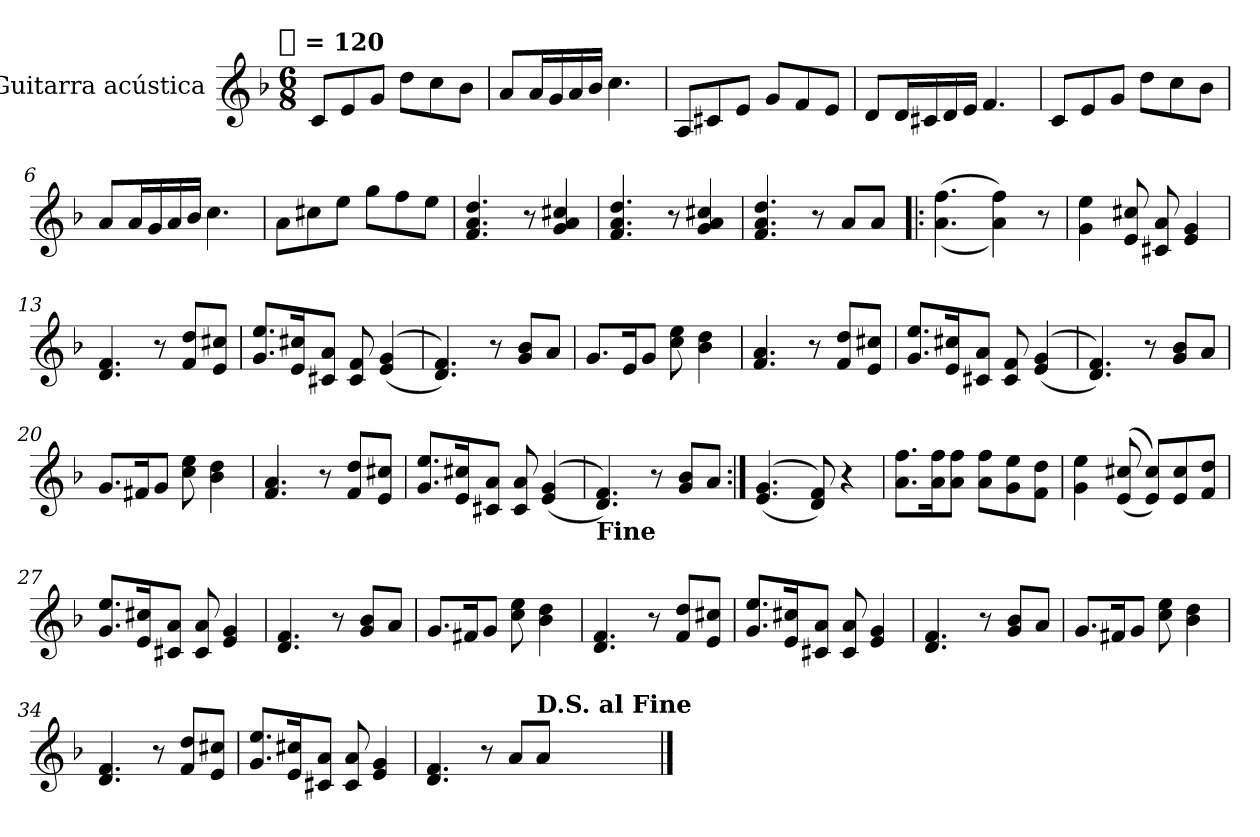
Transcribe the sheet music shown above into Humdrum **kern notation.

**kern
*part1
*staff1
*I"Guitarra acústica
*clefG2
*k[b-]
*F:
!!LO:TX:omd:t=[quarter] = 120
*M6/8
*MM120
=1
8cL
8e
8gJ
8ddL
8cc
8b-J
=2
8aL
16aL
16g
16a
16b-JJ
4.cc
=3
8AL
8c#X
8eJ
8gL
8f
8eJ
=4
8dL
16dL
16c#X
16d
16eJJ
4.f
=5
8cL
8e
8gJ
8ddL
8cc
8b-J
=6
8aL
16aL
16g
16a
16b-JJ
4.cc
=7
8aL
8cc#X
8eeJ
8ggL
8ff
8eeJ
=8
4.f 4.a 4.dd
8r
4g 4a 4cc#X
=9
4.f 4.a 4.dd
8r
4g 4a 4cc#X
=10
4.f 4.a 4.dd
8r
8aL
8aJ
=11!|:
(<(>4.a 4.ff
4a 4ff))
8r
=12
4g 4ee
8e 8cc#X
8c#X 8a
4e 4g
=13
4.d 4.f
8r
8f 8ddL
8e 8cc#XJ
=14
8.g 8.eeL
16e 16cc#XK
8c#X 8aJ
8c# 8f
(<(>4e 4g
=15
4.d 4.f))
8r
8g 8b-L
8aJ
=16
8.gL
16eK
8gJ
8cc 8ee
4b- 4dd
=17
4.f 4.a
8r
8f 8ddL
8e 8cc#XJ
=18
8.g 8.eeL
16e 16cc#XK
8c#X 8aJ
8c# 8f
(<(>4e 4g
=19
4.d 4.f))
8r
8g 8b-L
8aJ
=20
8.gL
16f#XK
8gJ
8cc 8ee
4b- 4dd
=21
4.f 4.a
8r
8f 8ddL
8e 8cc#XJ
=22
8.g 8.eeL
16e 16cc#XK
8c#X 8aJ
8c# 8a
(<(>4e 4g
=23
!LO:TX:b:B:t=Fine
4.d 4.f))
8r
8g 8b-L
8aJ
=24:|!
(<(>4.e 4.g
8d 8f))
4r
=25
8.a 8.ffL
16a 16ffK
8a 8ffJ
8a 8ffL
8g 8ee
8f 8ddJ
=26
4g 4ee
(<(>8e 8cc#X
8e 8cc#L))
8e 8cc#
8f 8ddJ
=27
8.g 8.eeL
16e 16cc#XK
8c#X 8aJ
8c# 8a
4e 4g
=28
4.d 4.f
8r
8g 8b-L
8aJ
=29
8.gL
16f#XK
8gJ
8cc 8ee
4b- 4dd
=30
4.d 4.f
8r
8f 8ddL
8e 8cc#XJ
=31
8.g 8.eeL
16e 16cc#XK
8c#X 8aJ
8c# 8a
4e 4g
=32
4.d 4.f
8r
8g 8b-L
8aJ
=33
8.gL
16f#XK
8gJ
8cc 8ee
4b- 4dd
=34
4.d 4.f
8r
8f 8ddL
8e 8cc#XJ
=35
8.g 8.eeL
16e 16cc#XK
8c#X 8aJ
8c# 8a
4e 4g
=36
4.d 4.f
8r
8aL
!LO:TX:a:B:t=D.S. al Fine
8aJ
==
*-
